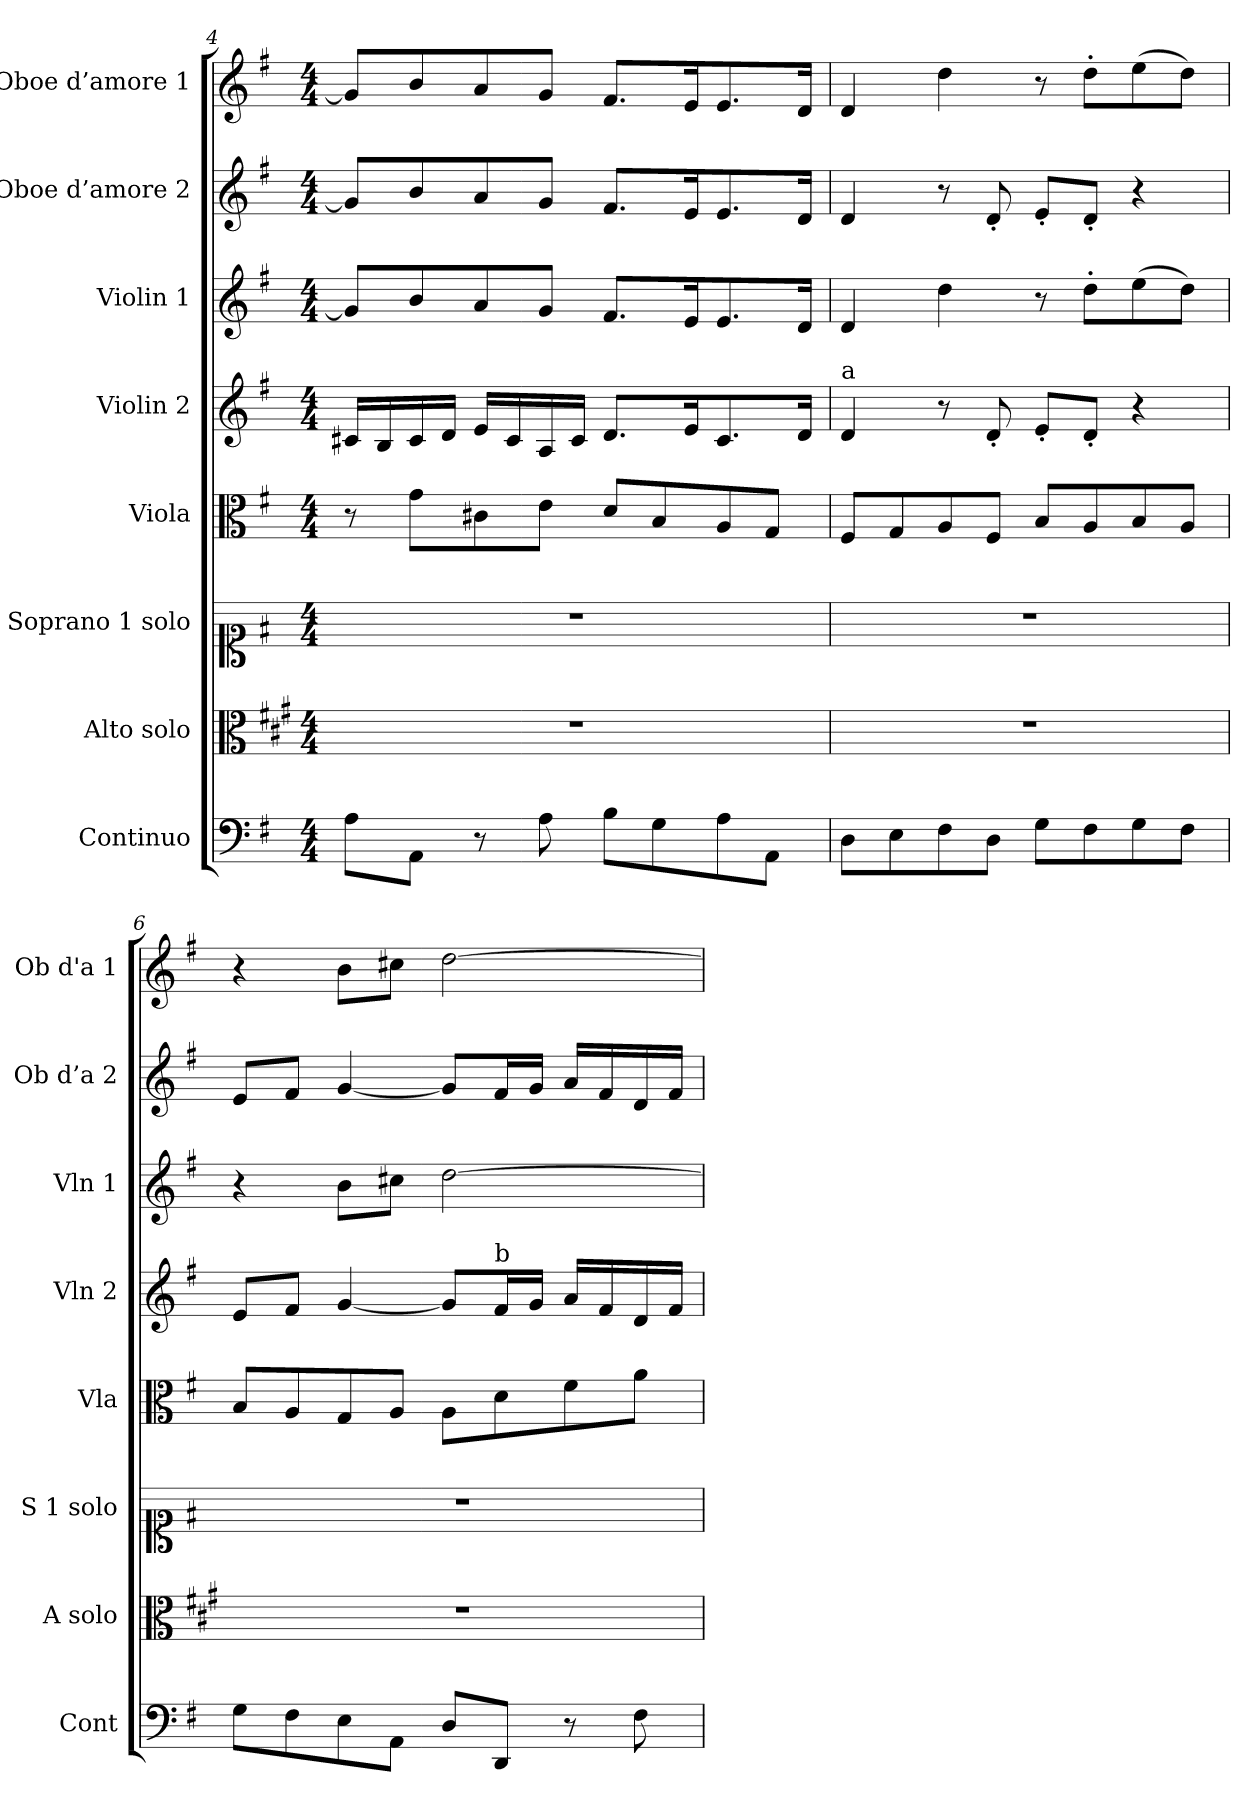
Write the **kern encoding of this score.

**kern	**kern	**kern	**kern	**kern	**kern	**kern	**kern
*part8	*part7	*part6	*part5	*part4	*part3	*part2	*part1
*staff8	*staff7	*staff6	*staff5	*staff4	*staff3	*staff2	*staff1
*I"Continuo	*I"Alto solo	*I"Soprano 1 solo	*I"Viola	*I"Violin 2	*I"Violin 1	*I"Oboe d’amore 2	*I"Oboe d’amore 1
*I'Cont	*I'A solo	*I'S 1 solo	*I'Vla	*I'Vln 2	*I'Vln 1	*I'Ob d’a 2	*I'Ob d'a 1
!!LO:LB:g=z
*clefF4	*clefC3	*clefC1	*clefC3	*clefG2	*clefG2	*clefG2	*clefG2
*	*ITrd1c2	*ITrd-7c-12	*	*	*	*	*
*k[f#]	*k[f#]	*k[f#]	*k[f#]	*k[f#]	*k[f#]	*k[f#]	*k[f#]
*M4/4	*M4/4	*M4/4	*M4/4	*M4/4	*M4/4	*M4/4	*M4/4
=4	=4	=4	=4	=4	=4	=4	=4
8A\L	1r	1r	8r	16c#X/LL	8g/L]	8g/L]	8g/L]
.	.	.	.	16B/	.	.	.
8AA\J	.	.	8g\L	16c#/	8b/	8b/	8b/
.	.	.	.	16d/JJ	.	.	.
8r	.	.	8c#X\	16e/LL	8a/	8a/	8a/
.	.	.	.	16c#/	.	.	.
8A\	.	.	8e\J	16A/	8g/J	8g/J	8g/J
.	.	.	.	16c#/JJ	.	.	.
8B\L	.	.	8d/L	8.d/L	8.f#/L	8.f#/L	8.f#/L
8G\	.	.	8B/	.	.	.	.
.	.	.	.	16e/K	16e/K	16e/K	16e/K
8A\	.	.	8A/	8.c#/	8.e/	8.e/	8.e/
8AA\J	.	.	8G/J	.	.	.	.
.	.	.	.	16d/Jk	16d/Jk	16d/Jk	16d/Jk
=5	=5	=5	=5	=5	=5	=5	=5
!	!	!	!	!LO:TX:a:t=a	!	!	!
8D\L	1r	1r	8F#/L	4d/	4d/	4d/	4d/
8E\	.	.	8G/	.	.	.	.
8F#\	.	.	8A/	8r	4dd\	8r	4dd\
8D\J	.	.	8F#/J	8d'/	.	8d'/	.
8G\L	.	.	8B/L	8e'/L	8r	8e'/L	8r
8F#\	.	.	8A/	8d'/J	8dd'\L	8d'/J	8dd'\L
8G\	.	.	8B/	4r	(8ee\	4r	(8ee\
8F#\J	.	.	8A/J	.	8dd\J)	.	8dd\J)
=6	=6	=6	=6	=6	=6	=6	=6
8G\L	1r	1r	8B/L	8e/L	4r	8e/L	4r
8F#\	.	.	8A/	8f#/J	.	8f#/J	.
8E\	.	.	8G/	[4g/	8b\L	[4g/	8b\L
8AA\J	.	.	8A/J	.	8cc#X\J	.	8cc#X\J
8D/L	.	.	8A\L	8g/L]	[2dd\	8g/L]	[2dd\
!	!	!	!	!LO:TX:a:t=b	!	!	!
8DD/J	.	.	8d\	16f#/L	.	16f#/L	.
.	.	.	.	16g/JJ	.	16g/JJ	.
8r	.	.	8f#\	16a/LL	.	16a/LL	.
.	.	.	.	16f#/	.	16f#/	.
8F#\	.	.	8a\J	16d/	.	16d/	.
.	.	.	.	16f#/JJ	.	16f#/JJ	.
=	=	=	=	=	=	=	=
*-	*-	*-	*-	*-	*-	*-	*-
